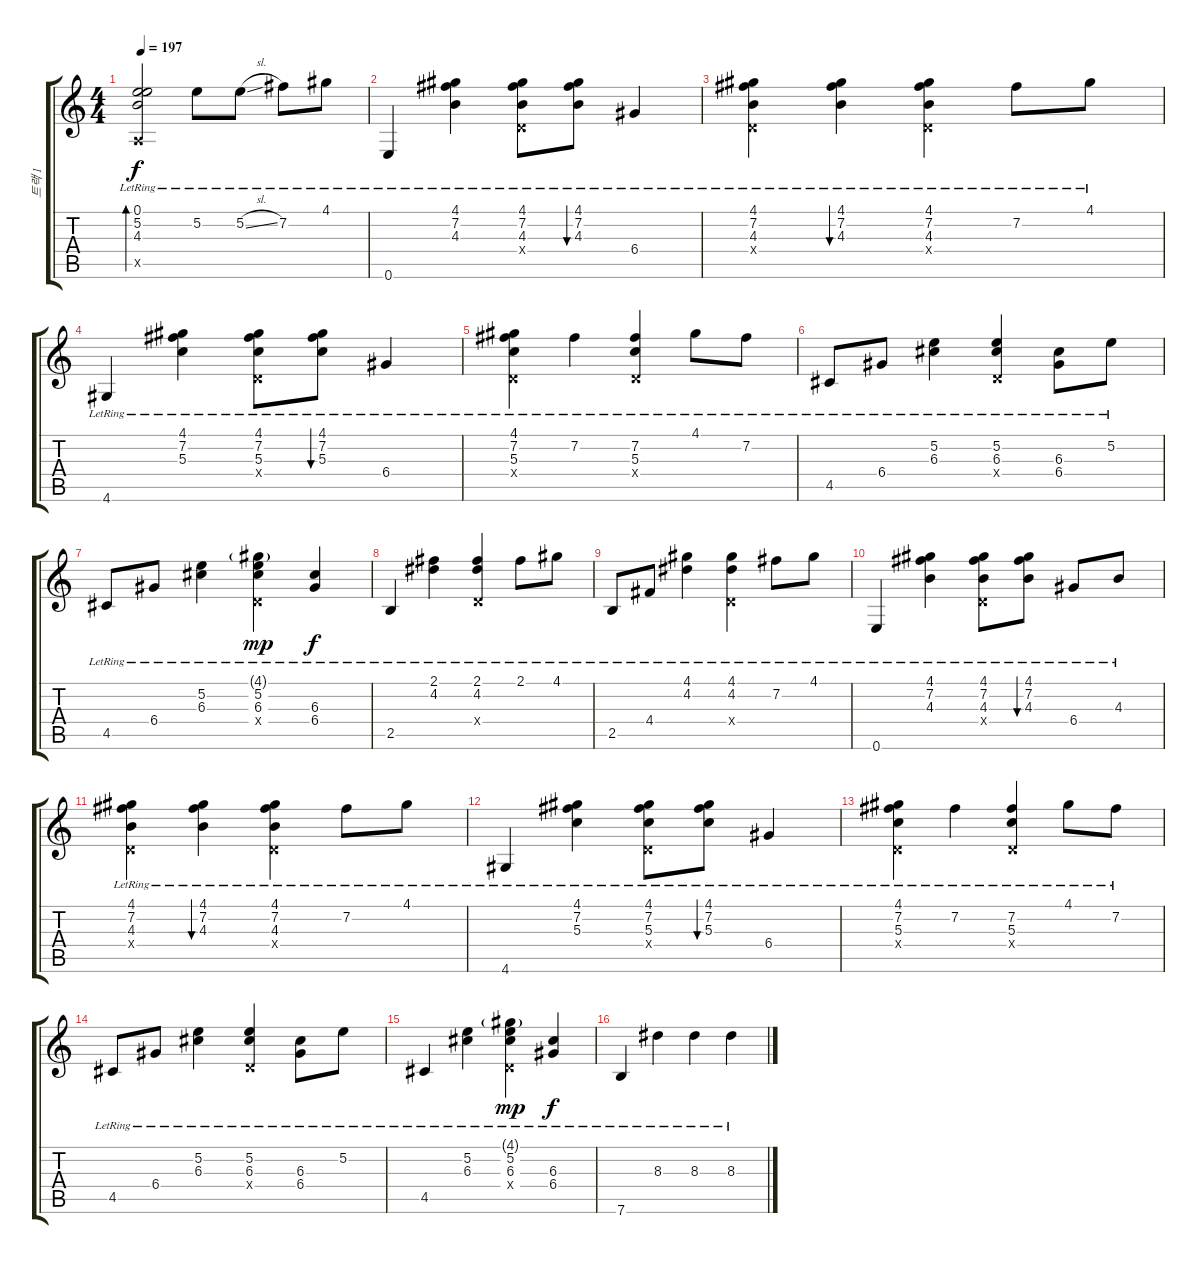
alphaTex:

\track ("트랙 1" "트랙 1") {instrument acousticguitarsteel}
\staff {score tabs}
\tuning (E4 B3 G3 D3 A2 E2) {hide}
\ts (4 4)
\tempo 197
\clef g2
\ks c
(0.1{lr} 5.2{lr} 4.3{lr} 0.5{x}).2{bd 120 dy f} 5.2{lr}.8 5.2{sl lr}.8 7.2{lr}.8 4.1{lr}.8 |
0.6{lr}.4 (4.1{lr} 7.2{lr} 4.3{lr}).4 (4.1{lr} 7.2{lr} 4.3{lr} 0.4{x}).8 (4.1{lr} 7.2{lr} 4.3{lr}).8{bu 60} 6.4{lr}.4 |
(4.1{lr} 7.2{lr} 4.3{lr} 0.4{x}).4 (4.1{lr} 7.2{lr} 4.3{lr}).4{bu 60} (4.1{lr} 7.2{lr} 4.3{lr} 0.4{x}).4 7.2{lr}.8 4.1{lr}.8 |
4.6{lr}.4 (4.1{lr} 7.2{lr} 5.3{lr}).4 (4.1{lr} 7.2{lr} 5.3{lr} 0.4{x}).8 (4.1{lr} 7.2{lr} 5.3{lr}).8{bu 60} 6.4{lr}.4 |
(4.1{lr} 7.2{lr} 5.3{lr} 0.4{x}).4 7.2{lr}.4 (7.2{lr} 5.3{lr} 0.4{x}).4 4.1{lr}.8 7.2{lr}.8 |
4.5{lr}.8 6.4{lr}.8 (5.2{lr} 6.3{lr}).4 (5.2{lr} 6.3{lr} 0.4{x}).4 (6.3{lr} 6.4{lr}).8 5.2{lr}.8 |
4.5{lr}.8 6.4{lr}.8 (5.2{lr} 6.3).4 (4.1{g lr} 5.2{lr} 6.3{lr} 0.4{x}).4{dy mp} (6.3{lr} 6.4{lr}).4{dy f} |
2.5{lr}.4 (2.1{lr} 4.2{lr}).4 (2.1{lr} 4.2{lr} 0.4{x}).4 2.1{lr}.8 4.1{lr}.8 |
2.5{lr}.8 4.4{lr}.8 (4.1{lr} 4.2{lr}).4 (4.1{lr} 4.2{lr} 0.4{x}).4 7.2{lr}.8 4.1{lr}.8 |
0.6{lr}.4 (4.1{lr} 7.2{lr} 4.3{lr}).4 (4.1{lr} 7.2{lr} 4.3{lr} 0.4{x}).8 (4.1{lr} 7.2{lr} 4.3{lr}).8{bu 60} 6.4{lr}.8 4.3{lr}.8 |
(4.1{lr} 7.2{lr} 4.3{lr} 0.4{x}).4 (4.1{lr} 7.2{lr} 4.3{lr}).4{bu 60} (4.1{lr} 7.2{lr} 4.3{lr} 0.4{x}).4 7.2{lr}.8 4.1{lr}.8 |
4.6{lr}.4 (4.1{lr} 7.2{lr} 5.3{lr}).4 (4.1{lr} 7.2{lr} 5.3{lr} 0.4{x}).8 (4.1{lr} 7.2{lr} 5.3{lr}).8{bu 60} 6.4{lr}.4 |
(4.1{lr} 7.2{lr} 5.3{lr} 0.4{x}).4 7.2{lr}.4 (7.2{lr} 5.3{lr} 0.4{x}).4 4.1{lr}.8 7.2{lr}.8 |
4.5{lr}.8 6.4{lr}.8 (5.2{lr} 6.3{lr}).4 (5.2{lr} 6.3{lr} 0.4{x}).4 (6.3{lr} 6.4{lr}).8 5.2{lr}.8 |
4.5{lr}.4 (5.2{lr} 6.3{lr}).4 (4.1{g lr} 5.2{lr} 6.3{lr} 0.4{x}).4{dy mp} (6.3{lr} 6.4{lr}).4{dy f} |
7.6{lr}.4 8.3{lr}.4 8.3{lr}.4 8.3{lr}.4
